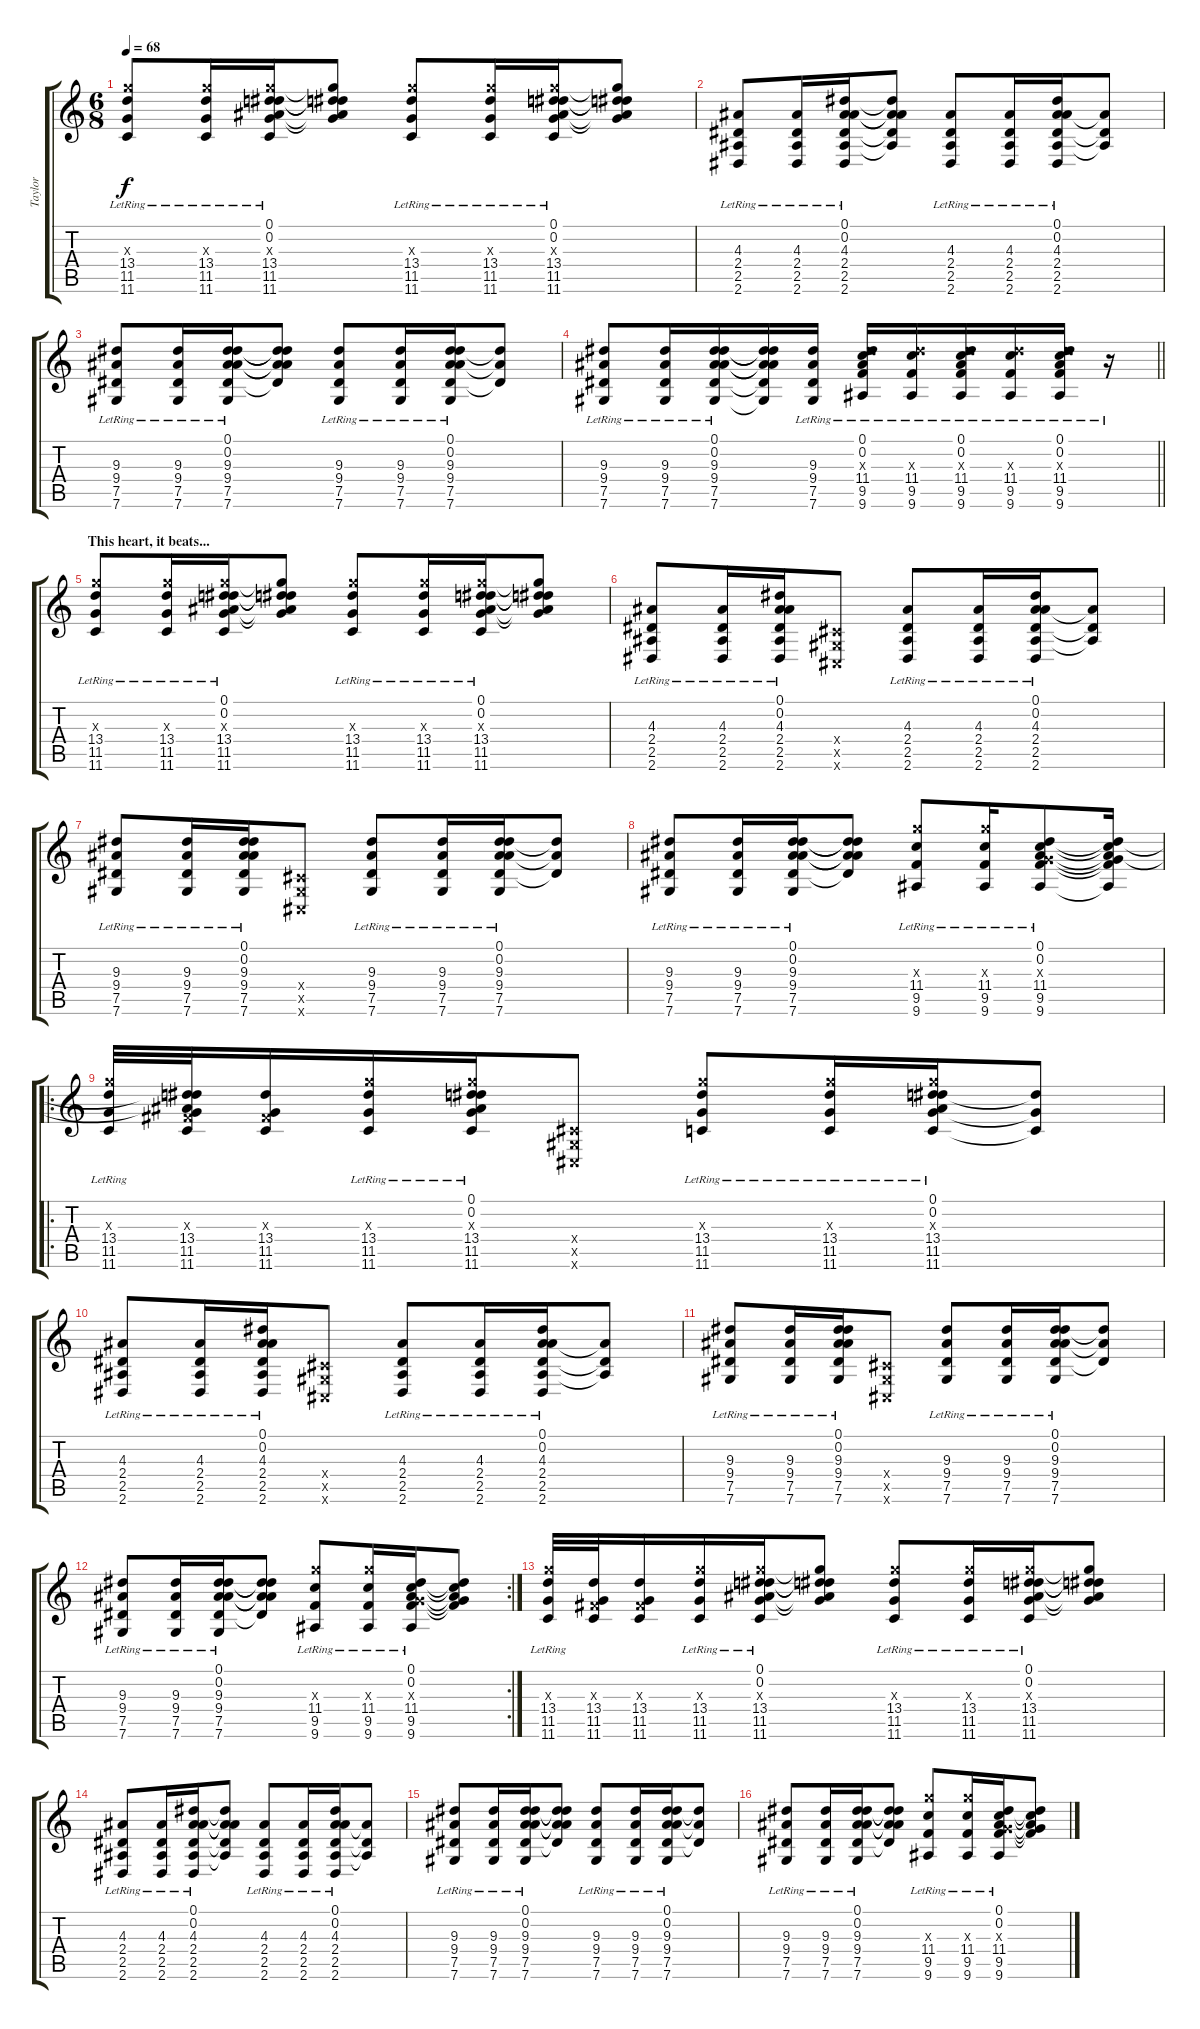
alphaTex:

\track ("Taylor" "Taylor") {instrument acousticguitarsteel}
\staff {score tabs}
\tuning (Eb4 Bb3 Gb3 Db3 Ab2 Db2) {hide}
\ts (6 8)
\tempo 68
\clef g2
\ks c
(13.3{x} 13.4{lr} 11.5{lr} 11.6{lr}).8{dy f} (13.3{x} 13.4{lr} 11.5{lr} 11.6{lr}).16 (0.1{lr} 0.2{lr} 13.3{x} 13.4{lr} 11.5{lr} 11.6{lr}).16 (0.1{t} 0.2{t} 13.3{t} 13.4{t} 11.5{t}).8 (13.3{x} 13.4{lr} 11.5{lr} 11.6{lr}).8 (13.3{x} 13.4{lr} 11.5{lr} 11.6{lr}).16 (0.1{lr} 0.2{lr} 13.3{x} 13.4{lr} 11.5{lr} 11.6{lr}).16 (0.1{t} 0.2{t} 13.3{t} 13.4{t} 11.5{t}).8 |
(4.3{lr} 2.4{lr} 2.5{lr} 2.6{lr}).8 (4.3{lr} 2.4{lr} 2.5{lr} 2.6{lr}).16 (0.1{lr} 0.2{lr} 4.3{lr} 2.4{lr} 2.5{lr} 2.6{lr}).16 (0.1{t} 0.2{t} 4.3{t} 2.4{t} 2.5{t}).8 (4.3{lr} 2.4{lr} 2.5{lr} 2.6{lr}).8 (4.3{lr} 2.4{lr} 2.5{lr} 2.6{lr}).16 (0.1{lr} 0.2{lr} 4.3{lr} 2.4{lr} 2.5{lr} 2.6{lr}).16 (4.3{t} 2.4{t} 2.5{t}).8 |
(9.3{lr} 9.4{lr} 7.5{lr} 7.6{lr}).8 (9.3{lr} 9.4{lr} 7.5{lr} 7.6{lr}).16 (0.1{lr} 0.2{lr} 9.3{lr} 9.4{lr} 7.5{lr} 7.6{lr}).16 (0.1{t} 0.2{t} 9.3{t} 9.4{t} 7.5{t}).8 (9.3{lr} 9.4{lr} 7.5{lr} 7.6{lr}).8 (9.3{lr} 9.4{lr} 7.5{lr} 7.6{lr}).16 (0.1{lr} 0.2{lr} 9.3{lr} 9.4{lr} 7.5{lr} 7.6{lr}).16 (9.3{t} 9.4{t} 7.5{t}).8 |
\barLineRight lightlight
(9.3{lr} 9.4{lr} 7.5{lr} 7.6{lr}).8 (9.3{lr} 9.4{lr} 7.5{lr} 7.6{lr}).16 (0.1{lr} 0.2{lr} 9.3{lr} 9.4{lr} 7.5{lr} 7.6{lr}).16 (0.1{t} 0.2{t} 9.3{t} 9.4{t} 7.5{t} 7.6{t}).16 (9.3{lr} 9.4{lr} 7.5{lr} 7.6{lr}).16 (0.1{lr} 0.2{lr} 9.3{x} 11.4{lr} 9.5{lr} 9.6{lr}).16 (9.3{x} 11.4{lr} 9.5{lr} 9.6{lr}).16 (0.1{lr} 0.2{lr} 9.3{x} 11.4{lr} 9.5{lr} 9.6{lr}).16 (9.3{x} 11.4{lr} 9.5{lr} 9.6{lr}).16 (0.1{lr} 0.2{lr} 9.3{x} 11.4{lr} 9.5{lr} 9.6{lr}).16 r.16 |
\section ("" "This heart, it beats...")
(13.3{x} 13.4{lr} 11.5{lr} 11.6{lr}).8 (13.3{x} 13.4{lr} 11.5{lr} 11.6{lr}).16 (0.1{lr} 0.2{lr} 13.3{x} 13.4{lr} 11.5{lr} 11.6{lr}).16 (0.1{t} 0.2{t} 13.3{t} 13.4{t} 11.5{t}).8 (13.3{x} 13.4{lr} 11.5{lr} 11.6{lr}).8 (13.3{x} 13.4{lr} 11.5{lr} 11.6{lr}).16 (0.1{lr} 0.2{lr} 13.3{x} 13.4{lr} 11.5{lr} 11.6{lr}).16 (0.1{t} 0.2{t} 13.3{t} 13.4{t} 11.5{t}).8 |
(4.3{lr} 2.4{lr} 2.5{lr} 2.6{lr}).8 (4.3{lr} 2.4{lr} 2.5{lr} 2.6{lr}).16 (0.1{lr} 0.2{lr} 4.3{lr} 2.4{lr} 2.5{lr} 2.6{lr}).16 (0.4{x} 0.5{x} 0.6{x}).8 (4.3{lr} 2.4{lr} 2.5{lr} 2.6{lr}).8 (4.3{lr} 2.4{lr} 2.5{lr} 2.6{lr}).16 (0.1{lr} 0.2{lr} 4.3{lr} 2.4{lr} 2.5{lr} 2.6{lr}).16 (4.3{t} 2.4{t} 2.5{t}).8 |
(9.3{lr} 9.4{lr} 7.5{lr} 7.6{lr}).8 (9.3{lr} 9.4{lr} 7.5{lr} 7.6{lr}).16 (0.1{lr} 0.2{lr} 9.3{lr} 9.4{lr} 7.5{lr} 7.6{lr}).16 (0.4{x} 0.5{x} 0.6{x}).8 (9.3{lr} 9.4{lr} 7.5{lr} 7.6{lr}).8 (9.3{lr} 9.4{lr} 7.5{lr} 7.6{lr}).16 (0.1{lr} 0.2{lr} 9.3{lr} 9.4{lr} 7.5{lr} 7.6{lr}).16 (9.3{t} 9.4{t} 7.5{t}).8 |
(9.3{lr} 9.4{lr} 7.5{lr} 7.6{lr}).8 (9.3{lr} 9.4{lr} 7.5{lr} 7.6{lr}).16 (0.1{lr} 0.2{lr} 9.3{lr} 9.4{lr} 7.5{lr} 7.6{lr}).16 (0.1{t} 0.2{t} 9.3{t} 9.4{t} 7.5{t}).8 (13.3{x} 11.4{lr} 9.5{lr} 9.6{lr}).8 (13.3{x} 11.4{lr} 9.5{lr} 9.6{lr}).16 (0.1{lr} 0.2{lr} 1.3{x} 11.4{lr} 9.5{lr} 9.6{lr}).8 (0.1{t} 0.2{t} 1.3{t} 11.4{t} 9.5{t} 9.6{t}).16 |
\ro
(13.3{x} 13.4{lr} 11.5{lr} 11.6{lr}).32 (0.1{t} 0.2{t} 0.3{x} 13.4 11.5 11.6).32 (0.3{x} 13.4 11.5 11.6).16 (13.3{x} 13.4{lr} 11.5{lr} 11.6{lr}).16 (0.1{lr} 0.2{lr} 13.3{x} 13.4{lr} 11.5{lr} 11.6{lr}).16 (0.4{x} 0.5{x} 0.6{x}).8 (13.3{x} 13.4{lr} 11.5{lr} 11.6{lr}).8 (13.3{x} 13.4{lr} 11.5{lr} 11.6{lr}).16 (0.1{lr} 0.2{lr} 13.3{x} 13.4{lr} 11.5{lr} 11.6{lr}).16 (13.4{t} 11.5{t} 11.6{t}).8 |
(4.3{lr} 2.4{lr} 2.5{lr} 2.6{lr}).8 (4.3{lr} 2.4{lr} 2.5{lr} 2.6{lr}).16 (0.1{lr} 0.2{lr} 4.3{lr} 2.4{lr} 2.5{lr} 2.6{lr}).16 (0.4{x} 0.5{x} 0.6{x}).8 (4.3{lr} 2.4{lr} 2.5{lr} 2.6{lr}).8 (4.3{lr} 2.4{lr} 2.5{lr} 2.6{lr}).16 (0.1{lr} 0.2{lr} 4.3{lr} 2.4{lr} 2.5{lr} 2.6{lr}).16 (4.3{t} 2.4{t} 2.5{t}).8 |
(9.3{lr} 9.4{lr} 7.5{lr} 7.6{lr}).8 (9.3{lr} 9.4{lr} 7.5{lr} 7.6{lr}).16 (0.1{lr} 0.2{lr} 9.3{lr} 9.4{lr} 7.5{lr} 7.6{lr}).16 (0.4{x} 0.5{x} 0.6{x}).8 (9.3{lr} 9.4{lr} 7.5{lr} 7.6{lr}).8 (9.3{lr} 9.4{lr} 7.5{lr} 7.6{lr}).16 (0.1{lr} 0.2{lr} 9.3{lr} 9.4{lr} 7.5{lr} 7.6{lr}).16 (9.3{t} 9.4{t} 7.5{t}).8 |
\rc 2
(9.3{lr} 9.4{lr} 7.5{lr} 7.6{lr}).8 (9.3{lr} 9.4{lr} 7.5{lr} 7.6{lr}).16 (0.1{lr} 0.2{lr} 9.3{lr} 9.4{lr} 7.5{lr} 7.6{lr}).16 (0.1{t} 0.2{t} 9.3{t} 9.4{t} 7.5{t}).8 (13.3{x} 11.4{lr} 9.5{lr} 9.6{lr}).8 (13.3{x} 11.4{lr} 9.5{lr} 9.6{lr}).16 (0.1{lr} 0.2{lr} 1.3{x} 11.4{lr} 9.5{lr} 9.6{lr}).16 (0.1{t} 0.2{t} 1.3{t} 11.4{t} 9.5{t}).8 |
(13.3{x} 13.4{lr} 11.5{lr} 11.6{lr}).32 (0.3{x} 13.4 11.5 11.6).32 (0.3{x} 13.4 11.5 11.6).16 (13.3{x} 13.4{lr} 11.5{lr} 11.6{lr}).16 (0.1{lr} 0.2{lr} 13.3{x} 13.4{lr} 11.5{lr} 11.6{lr}).16 (0.1{t} 0.2{t} 13.3{t} 13.4{t} 11.5{t}).8 (13.3{x} 13.4{lr} 11.5{lr} 11.6{lr}).8 (13.3{x} 13.4{lr} 11.5{lr} 11.6{lr}).16 (0.1{lr} 0.2{lr} 13.3{x} 13.4{lr} 11.5{lr} 11.6{lr}).16 (0.1{t} 0.2{t} 13.3{t} 13.4{t} 11.5{t}).8 |
(4.3{lr} 2.4{lr} 2.5{lr} 2.6{lr}).8 (4.3{lr} 2.4{lr} 2.5{lr} 2.6{lr}).16 (0.1{lr} 0.2{lr} 4.3{lr} 2.4{lr} 2.5{lr} 2.6{lr}).16 (0.1{t} 0.2{t} 4.3{t} 2.4{t} 2.5{t}).8 (4.3{lr} 2.4{lr} 2.5{lr} 2.6{lr}).8 (4.3{lr} 2.4{lr} 2.5{lr} 2.6{lr}).16 (0.1{lr} 0.2{lr} 4.3{lr} 2.4{lr} 2.5{lr} 2.6{lr}).16 (4.3{t} 2.4{t} 2.5{t}).8 |
(9.3{lr} 9.4{lr} 7.5{lr} 7.6{lr}).8 (9.3{lr} 9.4{lr} 7.5{lr} 7.6{lr}).16 (0.1{lr} 0.2{lr} 9.3{lr} 9.4{lr} 7.5{lr} 7.6{lr}).16 (0.1{t} 0.2{t} 9.3{t} 9.4{t} 7.5{t}).8 (9.3{lr} 9.4{lr} 7.5{lr} 7.6{lr}).8 (9.3{lr} 9.4{lr} 7.5{lr} 7.6{lr}).16 (0.1{lr} 0.2{lr} 9.3{lr} 9.4{lr} 7.5{lr} 7.6{lr}).16 (9.3{t} 9.4{t} 7.5{t}).8 |
(9.3{lr} 9.4{lr} 7.5{lr} 7.6{lr}).8 (9.3{lr} 9.4{lr} 7.5{lr} 7.6{lr}).16 (0.1{lr} 0.2{lr} 9.3{lr} 9.4{lr} 7.5{lr} 7.6{lr}).16 (0.1{t} 0.2{t} 9.3{t} 9.4{t} 7.5{t}).8 (13.3{x} 11.4{lr} 9.5{lr} 9.6{lr}).8 (13.3{x} 11.4{lr} 9.5{lr} 9.6{lr}).16 (0.1{lr} 0.2{lr} 1.3{x} 11.4{lr} 9.5{lr} 9.6{lr}).16 (0.1{t} 0.2{t} 1.3{t} 11.4{t} 9.5{t}).8
